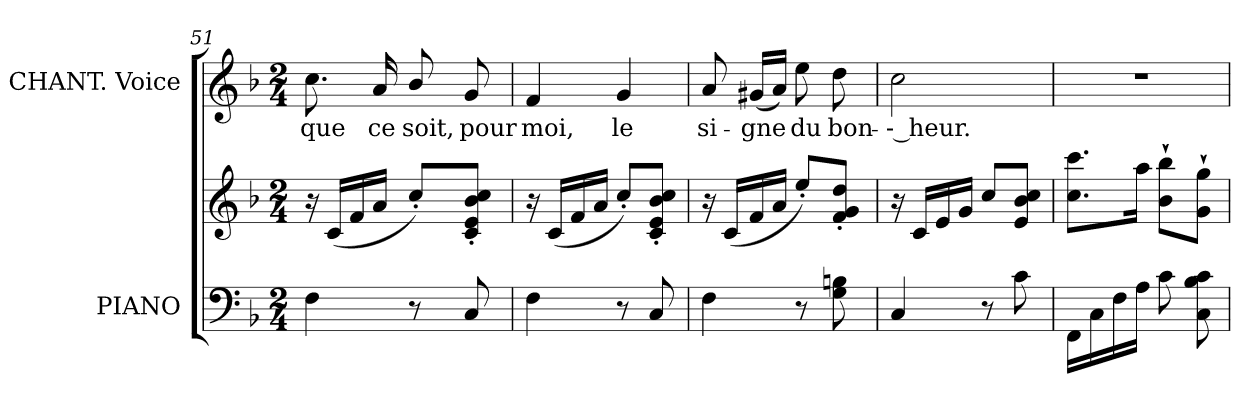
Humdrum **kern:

**kern	**kern	**kern	**text
*part2	*part2	*part1	*part1
*staff3	*staff2	*staff1	*staff1
*I"PIANO	*	*I"CHANT. Voice	*
*I'Pno	*	*	*
*clefF4	*clefG2	*clefG2	*
*k[b-]	*k[b-]	*k[b-]	*
*M2/4	*M2/4	*M2/4	*
=51	=51	=51	=51
!	!	!	!LO:LY:b
4F\	16r	8.cc\	que
.	(16c/LL	.	.
.	16f/	.	.
!	!	!	!LO:LY:b
.	16a/JJ	16a/	ce
!	!	!	!LO:LY:b
8r	8cc'/L)	8b-/	soit,
!	!	!	!LO:LY:b
8C/	8c/' 8e/' 8b-/' 8cc/'J	8g/	pour
=52	=52	=52	=52
!	!	!	!LO:LY:b
4F\	16r	4f/	moi,
.	(16c/LL	.	.
.	16f/	.	.
.	16a/JJ	.	.
!	!	!	!LO:LY:b
8r	8cc'/L)	4g/	le
8C/	8c/' 8e/' 8b-/' 8cc/'J	.	.
=53	=53	=53	=53
!	!	!	!LO:LY:b
4F\	16r	8a/	si-
.	(16c/LL	.	.
!	!	!	!LO:LY:b
.	16f/	(16g#X/LL	-gne
.	16a/JJ	16a/JJ)	.
!	!	!	!LO:LY:b
8r	8ee'/L)	8ee\	du
!	!	!	!LO:LY:b
8G\ 8Bn\	8f/' 8g/' 8dd/'J	8dd\	bon-
!!LO:LB:g=z
=54	=54	=54	=54
!	!	!	!LO:LY:b
4C/	16r	2cc\	-- heur.
.	16c/LL	.	.
.	16e/	.	.
.	16g/JJ	.	.
8r	8cc/L	.	.
8c\	8e/ 8b-/ 8cc/J	.	.
=55	=55	=55	=55
16FF\LL	8.cc\ 8.ccc\L	2r	.
16C\	.	.	.
16F\	.	.	.
16A\JJ	16aa\Jk	.	.
8c\	8b-\` 8bb-\`L	.	.
8C\ 8B-\ 8c\	8g\` 8gg\`J	.	.
=	=	=	=
*-	*-	*-	*-
